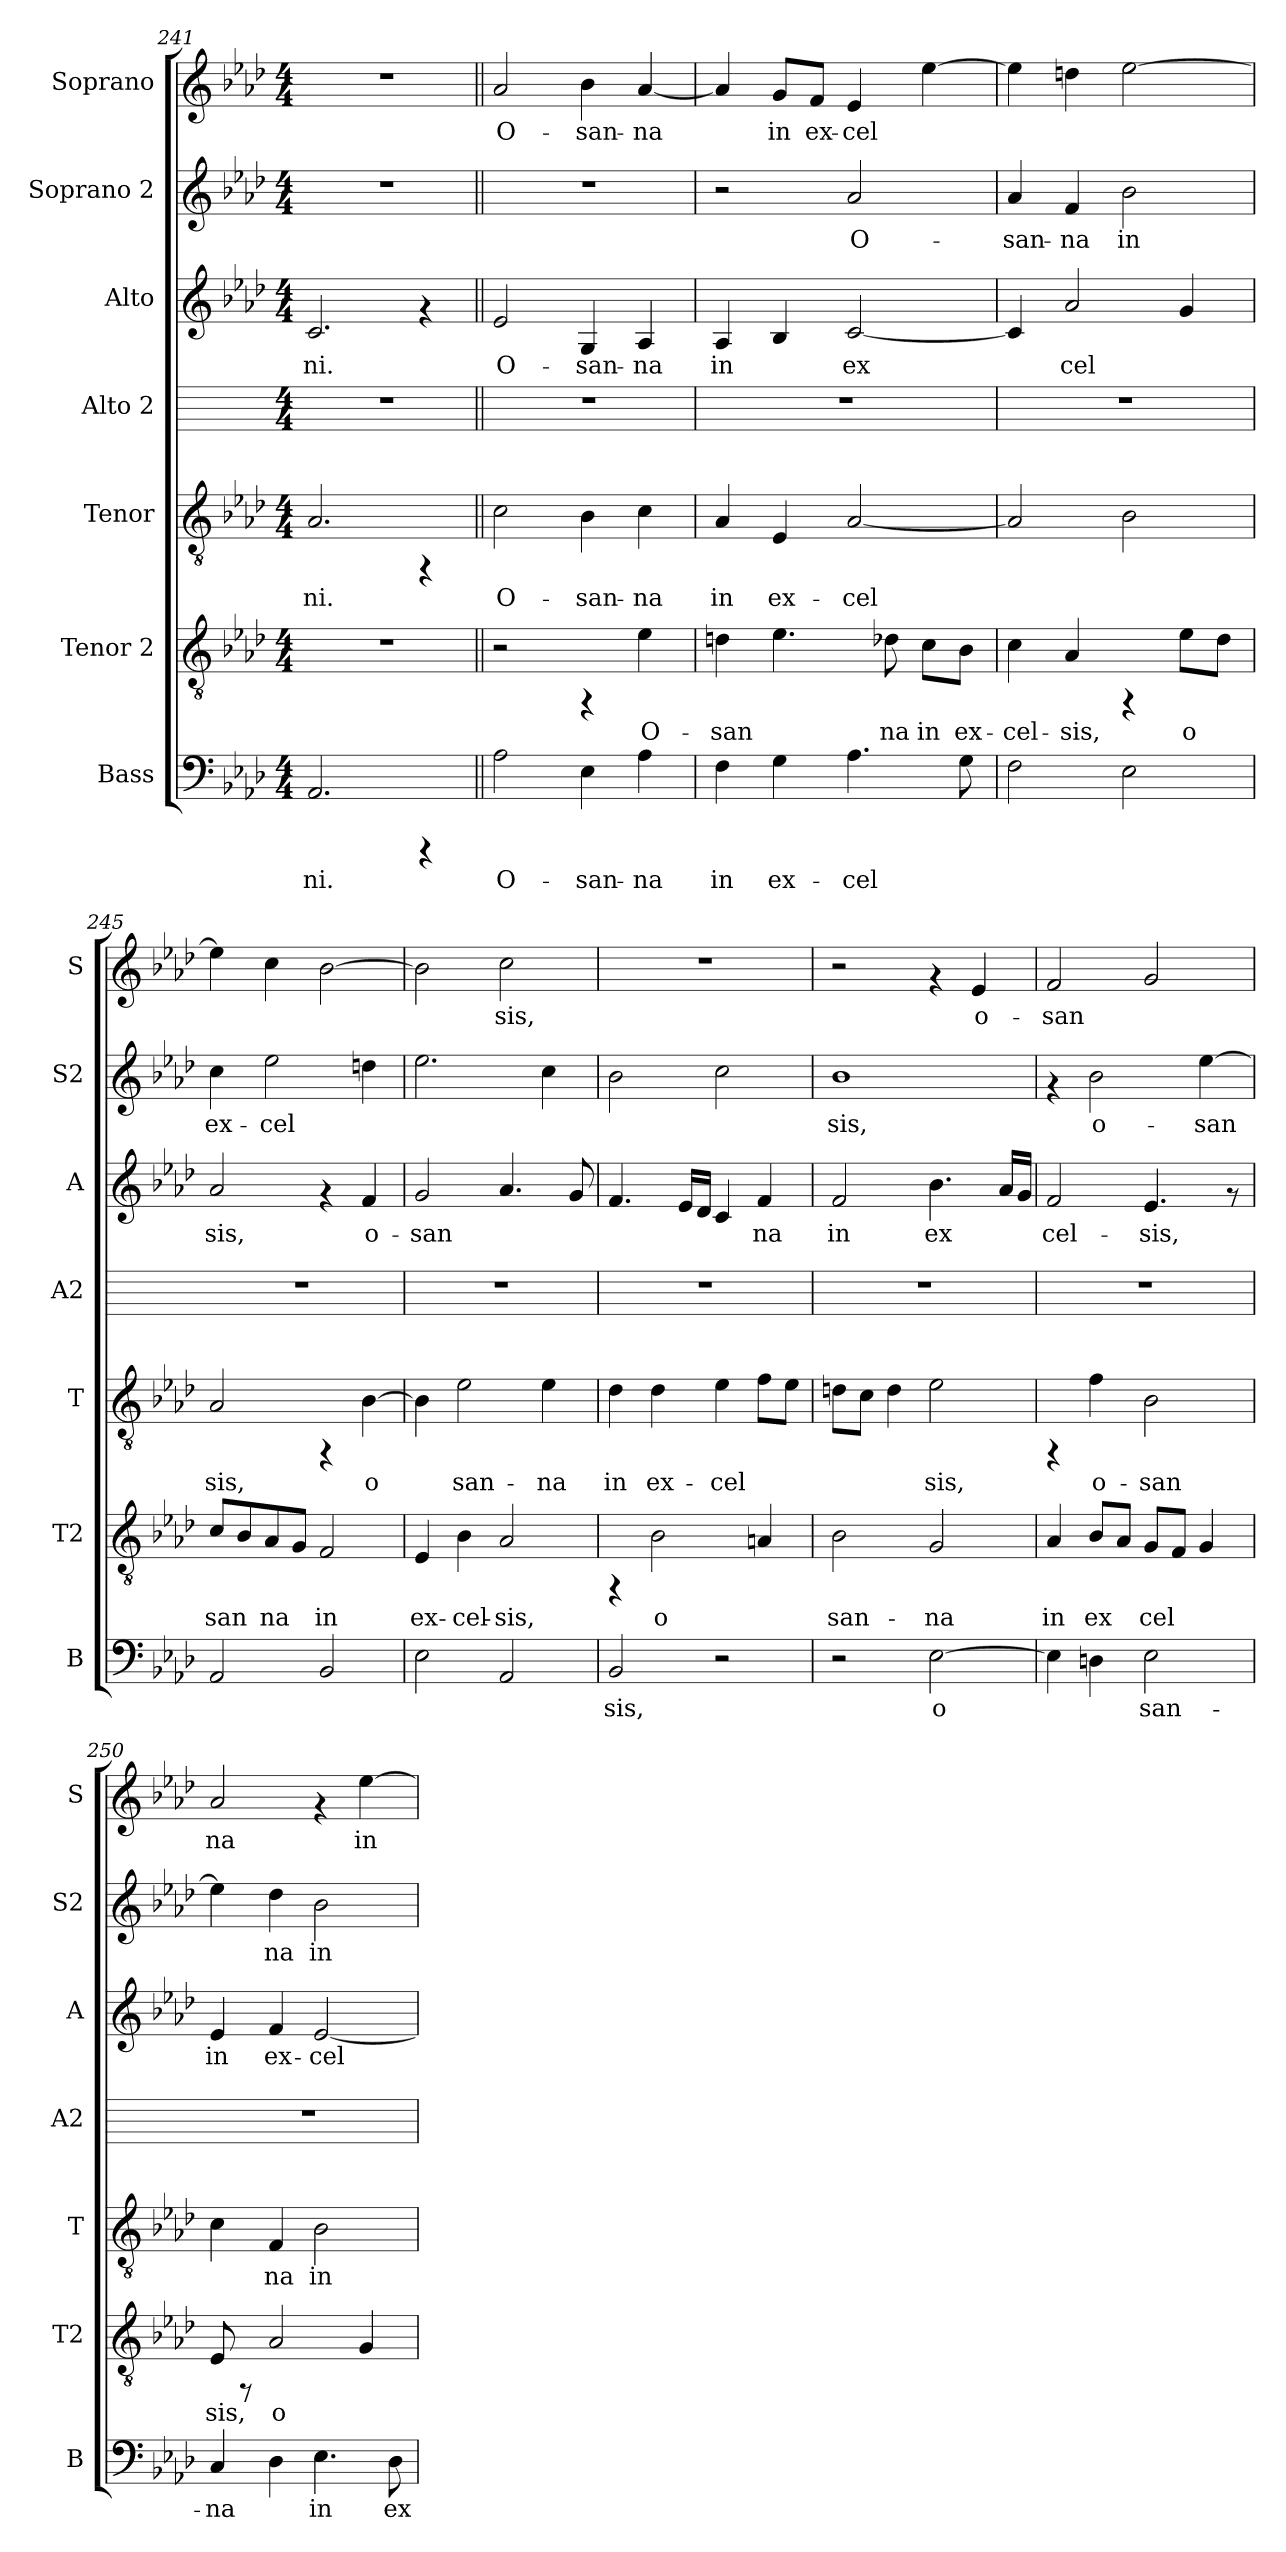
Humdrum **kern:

**kern	**text	**kern	**text	**kern	**text	**kern	**kern	**text	**kern	**text	**kern	**text
*part7	*part7	*part6	*part6	*part5	*part5	*part4	*part3	*part3	*part2	*part2	*part1	*part1
*staff7	*staff7	*staff6	*staff6	*staff5	*staff5	*staff4	*staff3	*staff3	*staff2	*staff2	*staff1	*staff1
*I"Bass	*	*I"Tenor 2	*	*I"Tenor	*	*I"Alto 2	*I"Alto	*	*I"Soprano 2	*	*I"Soprano	*
*I'B	*	*I'T2	*	*I'T	*	*I'A2	*I'A	*	*I'S2	*	*I'S	*
*clefF4	*	*clefGv2	*	*clefGv2	*	*	*clefG2	*	*clefG2	*	*clefG2	*
*k[b-e-a-d-]	*	*k[b-e-a-d-]	*	*k[b-e-a-d-]	*	*k[]	*k[b-e-a-d-]	*	*k[b-e-a-d-]	*	*k[b-e-a-d-]	*
*A-:	*	*A-:	*	*A-:	*	*C:	*A-:	*	*A-:	*	*A-:	*
*M4/4	*	*M4/4	*	*M4/4	*	*M4/4	*M4/4	*	*M4/4	*	*M4/4	*
=241	=241	=241	=241	=241	=241	=241	=241	=241	=241	=241	=241	=241
!	!LO:LY:b:cj	!	!	!	!LO:LY:b:cj	!	!	!LO:LY:b:cj	!	!	!	!
2.AA-/	-ni.	1r	.	2.A-/	-ni.	1r	2.c/	-ni.	1r	.	1r	.
4rCCC	.	.	.	4rFF	.	.	4rf	.	.	.	.	.
=242||	=242||	=242||	=242||	=242||	=242||	=242||	=242||	=242||	=242||	=242||	=242||	=242||
!	!LO:LY:b:cj	!	!	!	!LO:LY:b:cj	!	!	!LO:LY:b:cj	!	!	!	!LO:LY:b:cj
2A-\	O-	2r	.	2c\	O-	1r	2e-/	O-	1r	.	2a-/	O-
!	!LO:LY:b:cj	!	!	!	!LO:LY:b:cj	!	!	!LO:LY:b:cj	!	!	!	!LO:LY:b:cj
4E-\	-san-	4rFF	.	4B-\	-san-	.	4G/	-san-	.	.	4b-\	-san-
!	!LO:LY:b:cj	!	!LO:LY:b:cj	!	!LO:LY:b:cj	!	!	!LO:LY:b:cj	!	!	!	!LO:LY:b:cj
4A-\	-na	4e-\	O-	4c\	-na	.	4A-/	-na	.	.	[<4a-/	-na
=243	=243	=243	=243	=243	=243	=243	=243	=243	=243	=243	=243	=243
!	!LO:LY:b:cj	!	!LO:LY:b:cj	!	!LO:LY:b:cj	!	!	!LO:LY:b:cj	!	!	!	!LO:LY:b:cj
4F\	in	4dn\	-san-	4A-/	in	1r	4A-/	in	2r	.	4a-/]	.
!	!LO:LY:b:cj	!	!LO:LY:b:cj	!	!LO:LY:b:cj	!	!	!LO:LY:b:cj	!	!	!	!LO:LY:b:cj
4G\	ex-	4.e-\	--	4E-/	ex-	.	4B-/	.	.	.	8g/L	in
!	!	!	!	!	!	!	!	!	!	!	!	!LO:LY:b:cj
.	.	.	.	.	.	.	.	.	.	.	8f/J	ex-
!	!LO:LY:b:cj	!	!	!	!LO:LY:b:cj	!	!	!LO:LY:b:cj	!	!LO:LY:b:cj	!	!LO:LY:b:cj
4.A-\	-cel-	.	.	[<2A-/	-cel-	.	[<2c/	ex-	2a-/	O-	4e-/	-cel-
!	!	!	!LO:LY:b:cj	!	!	!	!	!	!	!	!	!
.	.	8d-X\	-na	.	.	.	.	.	.	.	.	.
!	!	!	!LO:LY:b:cj	!	!	!	!	!	!	!	!	!LO:LY:b:cj
.	.	8c\L	in	.	.	.	.	.	.	.	[>4ee-\	--
!	!LO:LY:b:cj	!	!LO:LY:b:cj	!	!	!	!	!	!	!	!	!
8G\	--	8B-\J	ex-	.	.	.	.	.	.	.	.	.
=244	=244	=244	=244	=244	=244	=244	=244	=244	=244	=244	=244	=244
!	!LO:LY:b:cj	!	!LO:LY:b:cj	!	!LO:LY:b:cj	!	!	!LO:LY:b:cj	!	!LO:LY:b:cj	!	!LO:LY:b:cj
2F\	--	4c\	-cel-	2A-/]	--	1r	4c/]	--	4a-/	-san-	4ee-\]	--
!	!	!	!LO:LY:b:cj	!	!	!	!	!LO:LY:b:cj	!	!LO:LY:b:cj	!	!LO:LY:b:cj
.	.	4A-/	-sis,	.	.	.	2a-/	-cel-	4f/	-na	4ddn\	--
!	!LO:LY:b:cj	!	!	!	!LO:LY:b:cj	!	!	!	!	!LO:LY:b:cj	!	!LO:LY:b:cj
2E-\	--	4rFF	.	2B-\	--	.	.	.	2b-\	in	[>2ee-\	--
!	!	!	!LO:LY:b:cj	!	!	!	!	!LO:LY:b:cj	!	!	!	!
.	.	8e-\L	o-	.	.	.	4g/	--	.	.	.	.
!	!	!	!LO:LY:b:cj	!	!	!	!	!	!	!	!	!
.	.	8d-\J	--	.	.	.	.	.	.	.	.	.
=245	=245	=245	=245	=245	=245	=245	=245	=245	=245	=245	=245	=245
!	!LO:LY:b:cj	!	!LO:LY:b:cj	!	!LO:LY:b:cj	!	!	!LO:LY:b:cj	!	!LO:LY:b:cj	!	!LO:LY:b:cj
2AA-/	--	8c/L	-san-	2A-/	-sis,	1r	2a-/	-sis,	4cc\	ex-	4ee-\]	--
!	!	!	!LO:LY:b:cj	!	!	!	!	!	!	!	!	!
.	.	8B-/	--	.	.	.	.	.	.	.	.	.
!	!	!	!LO:LY:b:cj	!	!	!	!	!	!	!LO:LY:b:cj	!	!LO:LY:b:cj
.	.	8A-/	-na	.	.	.	.	.	2ee-\	-cel-	4cc\	--
!	!	!	!LO:LY:b:cj	!	!	!	!	!	!	!	!	!
.	.	8G/J	.	.	.	.	.	.	.	.	.	.
!	!LO:LY:b:cj	!	!LO:LY:b:cj	!	!	!	!	!	!	!	!	!LO:LY:b:cj
2BB-/	--	2F/	in	4rFF	.	.	4rf	.	.	.	[<2b-\	--
!	!	!	!	!	!LO:LY:b:cj	!	!	!LO:LY:b:cj	!	!LO:LY:b:cj	!	!
.	.	.	.	[<4B-\	o-	.	4f/	o-	4ddn\	--	.	.
!!LO:LB:g=z
=246	=246	=246	=246	=246	=246	=246	=246	=246	=246	=246	=246	=246
!	!LO:LY:b:cj	!	!LO:LY:b:cj	!	!LO:LY:b:cj	!	!	!LO:LY:b:cj	!	!LO:LY:b:cj	!	!LO:LY:b:cj
2E-\	--	4E-/	ex-	4B-\]	--	1r	2g/	-san-	2.ee-\	--	2b-\]	--
!	!	!	!LO:LY:b:cj	!	!LO:LY:b:cj	!	!	!	!	!	!	!
.	.	4B-\	-cel-	2e-\	-san-	.	.	.	.	.	.	.
!	!LO:LY:b:cj	!	!LO:LY:b:cj	!	!	!	!	!LO:LY:b:cj	!	!	!	!LO:LY:b:cj
2AA-/	--	2A-/	-sis,	.	.	.	4.a-/	--	.	.	2cc\	-sis,
!	!	!	!	!	!LO:LY:b:cj	!	!	!	!	!LO:LY:b:cj	!	!
.	.	.	.	4e-\	-na	.	.	.	4cc\	--	.	.
!	!	!	!	!	!	!	!	!LO:LY:b:cj	!	!	!	!
.	.	.	.	.	.	.	8g/	--	.	.	.	.
=247	=247	=247	=247	=247	=247	=247	=247	=247	=247	=247	=247	=247
!	!LO:LY:b:cj	!	!	!	!LO:LY:b:cj	!	!	!LO:LY:b:cj	!	!LO:LY:b:cj	!	!
2BB-/	-sis,	4rFF	.	4d-\	in	1r	4.f/	--	2b-\	--	1r	.
!	!	!	!LO:LY:b:cj	!	!LO:LY:b:cj	!	!	!	!	!	!	!
.	.	2B-\	o-	4d-\	ex-	.	.	.	.	.	.	.
!	!	!	!	!	!	!	!	!LO:LY:b:cj	!	!	!	!
.	.	.	.	.	.	.	16e-/L	--	.	.	.	.
!	!	!	!	!	!	!	!	!LO:LY:b:cj	!	!	!	!
.	.	.	.	.	.	.	16d-/J	--	.	.	.	.
!	!	!	!	!	!LO:LY:b:cj	!	!	!LO:LY:b:cj	!	!LO:LY:b:cj	!	!
2r	.	.	.	4e-\	-cel-	.	4c/	--	2cc\	--	.	.
!	!	!	!LO:LY:b:cj	!	!LO:LY:b:cj	!	!	!LO:LY:b:cj	!	!	!	!
.	.	4An/	--	8f\L	--	.	4f/	-na	.	.	.	.
!	!	!	!	!	!LO:LY:b:cj	!	!	!	!	!	!	!
.	.	.	.	8e-\J	--	.	.	.	.	.	.	.
=248	=248	=248	=248	=248	=248	=248	=248	=248	=248	=248	=248	=248
!	!	!	!LO:LY:b:cj	!	!LO:LY:b:cj	!	!	!LO:LY:b:cj	!	!LO:LY:b:cj	!	!
2r	.	2B-\	-san-	8dn\L	--	1r	2f/	in	1b-	-sis,	2r	.
!	!	!	!	!	!LO:LY:b:cj	!	!	!	!	!	!	!
.	.	.	.	8c\J	--	.	.	.	.	.	.	.
!	!	!	!	!	!LO:LY:b:cj	!	!	!	!	!	!	!
.	.	.	.	4d\	--	.	.	.	.	.	.	.
!	!LO:LY:b:cj	!	!LO:LY:b:cj	!	!LO:LY:b:cj	!	!	!LO:LY:b:cj	!	!	!	!
[>2E-\	o-	2G/	-na	2e-\	-sis,	.	4.b-\	ex-	.	.	4rf	.
!	!	!	!	!	!	!	!	!	!	!	!	!LO:LY:b:cj
.	.	.	.	.	.	.	.	.	.	.	4e-/	o-
!	!	!	!	!	!	!	!	!LO:LY:b:cj	!	!	!	!
.	.	.	.	.	.	.	16a-/L	--	.	.	.	.
!	!	!	!	!	!	!	!	!LO:LY:b:cj	!	!	!	!
.	.	.	.	.	.	.	16g/J	--	.	.	.	.
=249	=249	=249	=249	=249	=249	=249	=249	=249	=249	=249	=249	=249
!	!LO:LY:b:cj	!	!LO:LY:b:cj	!	!	!	!	!LO:LY:b:cj	!	!	!	!LO:LY:b:cj
4E-\]	--	4A-/	in	4rFF	.	1r	2f/	-cel-	4rf	.	2f/	-san-
!	!LO:LY:b:cj	!	!LO:LY:b:cj	!	!LO:LY:b:cj	!	!	!	!	!LO:LY:b:cj	!	!
4Dn\	--	8B-/L	ex-	4f\	o-	.	.	.	2b-\	o-	.	.
!	!	!	!LO:LY:b:cj	!	!	!	!	!	!	!	!	!
.	.	8A-/J	--	.	.	.	.	.	.	.	.	.
!	!LO:LY:b:cj	!	!LO:LY:b:cj	!	!LO:LY:b:cj	!	!	!LO:LY:b:cj	!	!	!	!LO:LY:b:cj
2E-\	-san-	8G/L	-cel-	2B-\	-san-	.	4.e-/	-sis,	.	.	2g/	--
!	!	!	!LO:LY:b:cj	!	!	!	!	!	!	!	!	!
.	.	8F/J	--	.	.	.	.	.	.	.	.	.
!	!	!	!LO:LY:b:cj	!	!	!	!	!	!	!LO:LY:b:cj	!	!
.	.	4G/	--	.	.	.	.	.	[>4ee-\	-san-	.	.
.	.	.	.	.	.	.	8rf	.	.	.	.	.
=250	=250	=250	=250	=250	=250	=250	=250	=250	=250	=250	=250	=250
!	!LO:LY:b:cj	!	!LO:LY:b:cj	!	!LO:LY:b:cj	!	!	!LO:LY:b:cj	!	!LO:LY:b:cj	!	!LO:LY:b:cj
4C/	-na	8E-/	-sis,	4c\	--	1r	4e-/	in	4ee-\]	--	2a-/	-na
.	.	8rFF	.	.	.	.	.	.	.	.	.	.
!	!LO:LY:b:cj	!	!LO:LY:b:cj	!	!LO:LY:b:cj	!	!	!LO:LY:b:cj	!	!LO:LY:b:cj	!	!
4D-\	.	2A-/	o-	4F/	-na	.	4f/	ex-	4dd-\	-na	.	.
!	!LO:LY:b:cj	!	!	!	!LO:LY:b:cj	!	!	!LO:LY:b:cj	!	!LO:LY:b:cj	!	!
4.E-\	in	.	.	2B-\	in	.	[<2e-/	-cel-	2b-\	in	4rf	.
!	!	!	!LO:LY:b:cj	!	!	!	!	!	!	!	!	!LO:LY:b:cj
.	.	4G/	--	.	.	.	.	.	.	.	[>4ee-\	in-
!	!LO:LY:b:cj	!	!	!	!	!	!	!	!	!	!	!
8D-\	ex-	.	.	.	.	.	.	.	.	.	.	.
=	=	=	=	=	=	=	=	=	=	=	=	=
*-	*-	*-	*-	*-	*-	*-	*-	*-	*-	*-	*-	*-
